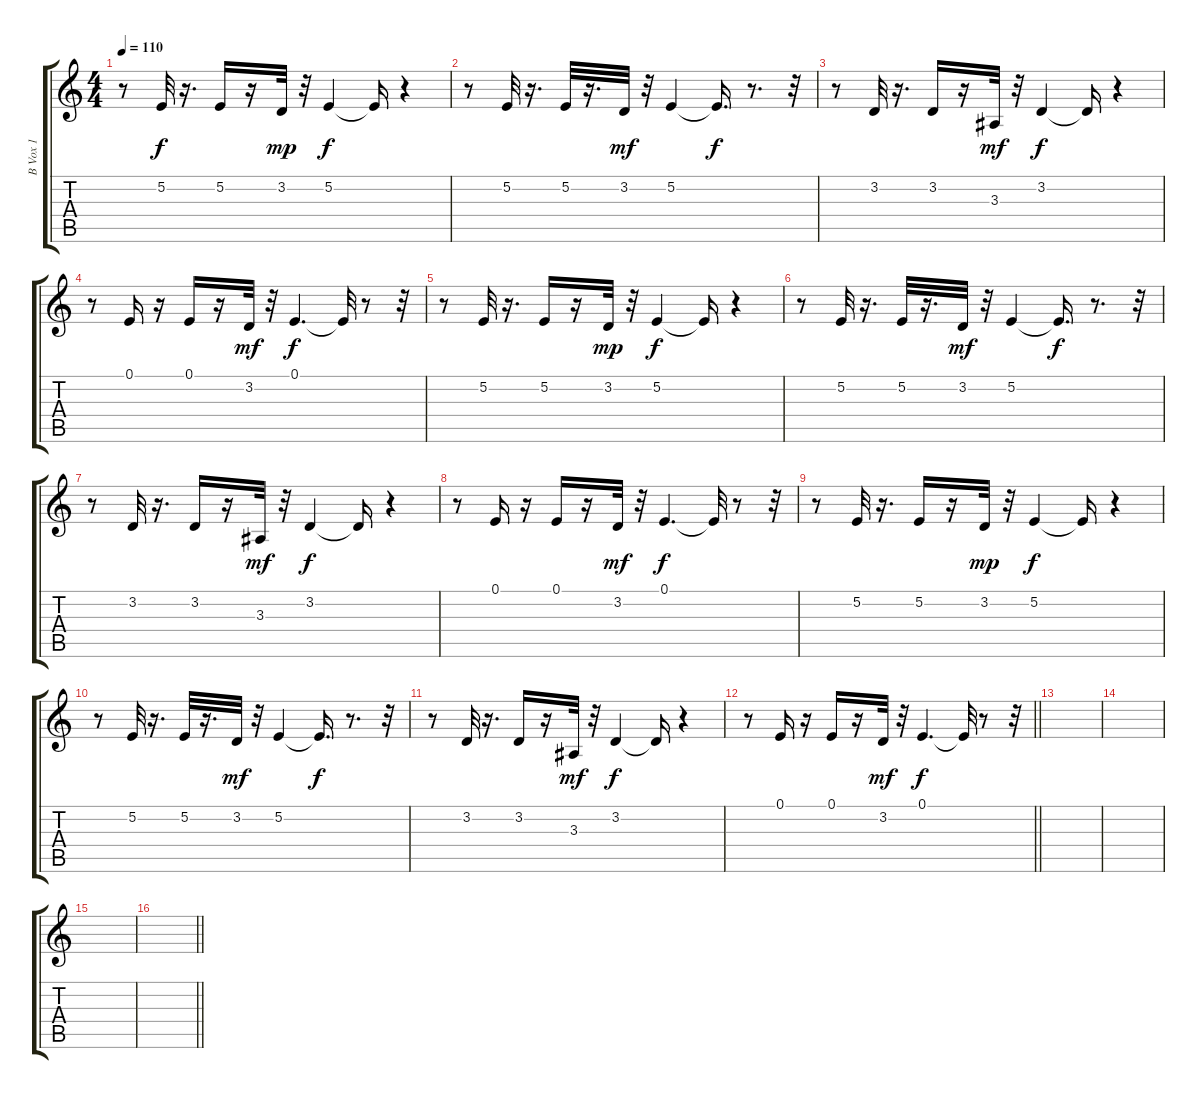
\track ("B Vox 1" "B Vox 1") {instrument altosax}
\staff {score tabs}
\tuning (E4 B3 G3 D3 A2 E2) {hide}
\ts (4 4)
\tempo 110
\clef g2
\ks c
r.8{dy f} 5.2.32 r.16{d} 5.2.16 r.16 3.2.32{dy mp} r.32 5.2.4{dy f} 5.2{t}.16 r.4 |
r.8 5.2.32 r.16{d} 5.2.32 r.16{d} 3.2.32{dy mf} r.32 5.2.4 5.2{t}.16{d dy f} r.8{d} r.32 |
r.8 3.2.32 r.16{d} 3.2.16 r.16 3.3.32{dy mf} r.32 3.2.4{dy f} 3.2{t}.16 r.4 |
r.8 0.1.16 r.16 0.1.16 r.16 3.2.32{dy mf} r.32 0.1.4{d dy f} 0.1{t}.32 r.8 r.32 |
r.8 5.2.32 r.16{d} 5.2.16 r.16 3.2.32{dy mp} r.32 5.2.4{dy f} 5.2{t}.16 r.4 |
r.8 5.2.32 r.16{d} 5.2.32 r.16{d} 3.2.32{dy mf} r.32 5.2.4 5.2{t}.16{d dy f} r.8{d} r.32 |
r.8 3.2.32 r.16{d} 3.2.16 r.16 3.3.32{dy mf} r.32 3.2.4{dy f} 3.2{t}.16 r.4 |
r.8 0.1.16 r.16 0.1.16 r.16 3.2.32{dy mf} r.32 0.1.4{d dy f} 0.1{t}.32 r.8 r.32 |
r.8 5.2.32 r.16{d} 5.2.16 r.16 3.2.32{dy mp} r.32 5.2.4{dy f} 5.2{t}.16 r.4 |
r.8 5.2.32 r.16{d} 5.2.32 r.16{d} 3.2.32{dy mf} r.32 5.2.4 5.2{t}.16{d dy f} r.8{d} r.32 |
r.8 3.2.32 r.16{d} 3.2.16 r.16 3.3.32{dy mf} r.32 3.2.4{dy f} 3.2{t}.16 r.4 |
\barLineRight lightlight
r.8 0.1.16 r.16 0.1.16 r.16 3.2.32{dy mf} r.32 0.1.4{d dy f} 0.1{t}.32 r.8 r.32 |
|
|
|
\barLineRight lightlight
